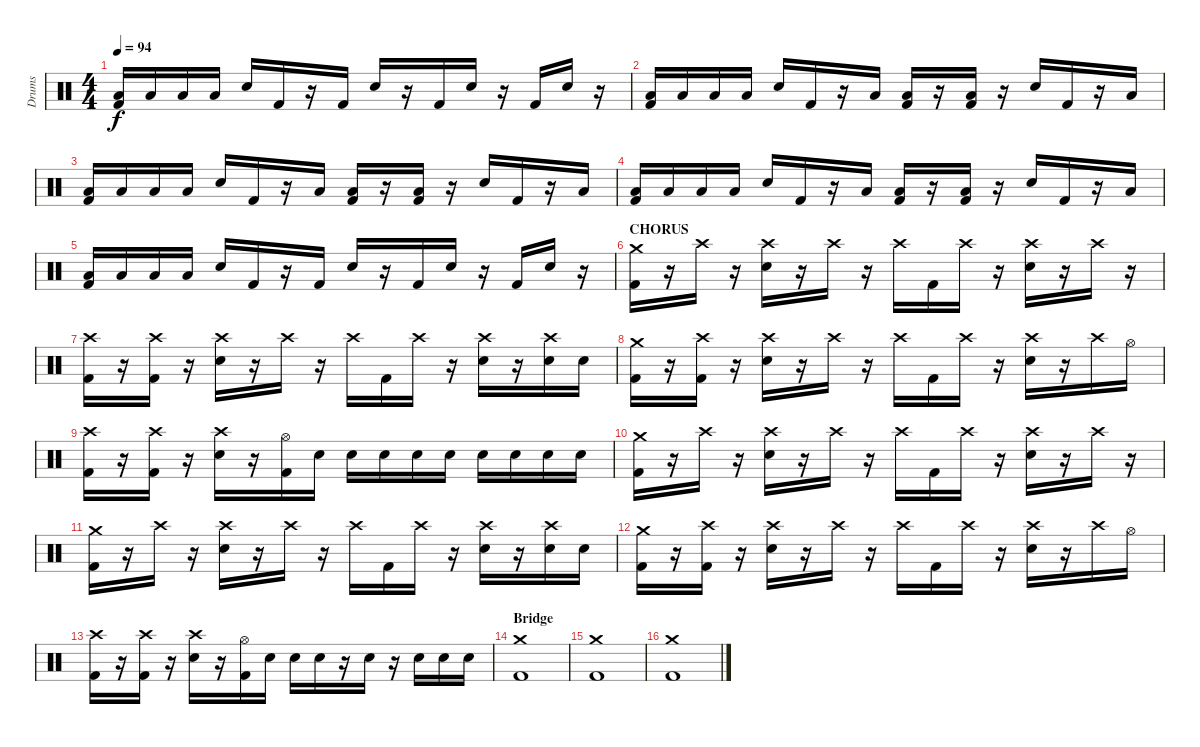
\track ("Drums" "Drums") {instrument percussion}
\staff {score}
\articulation defaults
\ts (4 4)
\tempo 94
\clef neutral
\ks c
("Low Floor Tom (hit)" "Kick (hit) 2").16{dy f} "Low Floor Tom (hit)".16 "Low Floor Tom (hit)".16 "Low Floor Tom (hit)".16 "Snare (hit) 2".16 "Kick (hit) 2".16 r.16 "Kick (hit) 2".16 "Snare (hit) 2".16 r.16 "Kick (hit) 2".16 "Snare (hit) 2".16 r.16 "Kick (hit) 2".16 "Snare (hit) 2".16 r.16 |
("Low Floor Tom (hit)" "Kick (hit) 2").16 "Low Floor Tom (hit)".16 "Low Floor Tom (hit)".16 "Low Floor Tom (hit)".16 "Snare (hit) 2".16 "Kick (hit) 2".16 r.16 "Low Tom (hit)".16 ("Low Floor Tom (hit)" "Kick (hit) 2").16 r.16 ("Low Floor Tom (hit)" "Kick (hit) 2").16 r.16 "Snare (hit) 2".16 "Kick (hit) 2".16 r.16 "Low Tom (hit)".16 |
("Low Floor Tom (hit)" "Kick (hit) 2").16 "Low Floor Tom (hit)".16 "Low Floor Tom (hit)".16 "Low Floor Tom (hit)".16 "Snare (hit) 2".16 "Kick (hit) 2".16 r.16 "Low Tom (hit)".16 ("Low Floor Tom (hit)" "Kick (hit) 2").16 r.16 ("Low Floor Tom (hit)" "Kick (hit) 2").16 r.16 "Snare (hit) 2".16 "Kick (hit) 2".16 r.16 "Low Tom (hit)".16 |
("Low Floor Tom (hit)" "Kick (hit) 2").16 "Low Floor Tom (hit)".16 "Low Floor Tom (hit)".16 "Low Floor Tom (hit)".16 "Snare (hit) 2".16 "Kick (hit) 2".16 r.16 "Low Tom (hit)".16 ("Low Floor Tom (hit)" "Kick (hit) 2").16 r.16 ("Low Floor Tom (hit)" "Kick (hit) 2").16 r.16 "Snare (hit) 2".16 "Kick (hit) 2".16 r.16 "Low Tom (hit)".16 |
("Low Floor Tom (hit)" "Kick (hit) 2").16 "Low Floor Tom (hit)".16 "Low Floor Tom (hit)".16 "Low Floor Tom (hit)".16 "Snare (hit) 2".16 "Kick (hit) 2".16 r.16 "Kick (hit) 2".16 "Snare (hit) 2".16 r.16 "Kick (hit) 2".16 "Snare (hit) 2".16 r.16 "Kick (hit) 2".16 "Snare (hit) 2".16 r.16 |
\section ("" "CHORUS")
("Crash medium (hit)" "Kick (hit) 2").16 r.16 "Crash high (hit)".16 r.16 ("Crash high (hit)" "Snare (hit) 2").16 r.16 "Crash high (hit)".16 r.16 "Crash high (hit)".16 "Kick (hit) 2".16 "Crash high (hit)".16 r.16 ("Crash high (hit)" "Snare (hit) 2").16 r.16 "Crash high (hit)".16 r.16 |
("Crash high (hit)" "Kick (hit) 2").16 r.16 ("Crash high (hit)" "Kick (hit) 2").16 r.16 ("Crash high (hit)" "Snare (hit) 2").16 r.16 "Crash high (hit)".16 r.16 "Crash high (hit)".16 "Kick (hit) 2".16 "Crash high (hit)".16 r.16 ("Crash high (hit)" "Snare (hit) 2").16 r.16 ("Crash high (hit)" "Snare (hit) 2").16 "Snare (hit) 2".16 |
("Crash medium (hit)" "Kick (hit) 2").16 r.16 ("Crash high (hit)" "Kick (hit) 2").16 r.16 ("Crash high (hit)" "Snare (hit) 2").16 r.16 "Crash high (hit)".16 r.16 "Crash high (hit)".16 "Kick (hit) 2".16 "Crash high (hit)".16 r.16 ("Crash high (hit)" "Snare (hit) 2").16 r.16 "Crash high (hit)".16 "Hi-Hat (open)".16 |
("Crash high (hit)" "Kick (hit) 2").16 r.16 ("Crash high (hit)" "Kick (hit) 2").16 r.16 ("Crash high (hit)" "Snare (hit) 2").16 r.16 ("Hi-Hat (open)" "Kick (hit) 2").16 "Snare (hit) 2".16 "Snare (hit) 2".16 "Snare (hit) 2".16 "Snare (hit) 2".16 "Snare (hit) 2".16 "Snare (hit) 2".16 "Snare (hit) 2".16 "Snare (hit) 2".16 "Snare (hit) 2".16 |
("Crash medium (hit)" "Kick (hit) 2").16 r.16 "Crash high (hit)".16 r.16 ("Crash high (hit)" "Snare (hit) 2").16 r.16 "Crash high (hit)".16 r.16 "Crash high (hit)".16 "Kick (hit) 2".16 "Crash high (hit)".16 r.16 ("Crash high (hit)" "Snare (hit) 2").16 r.16 "Crash high (hit)".16 r.16 |
("Crash medium (hit)" "Kick (hit) 2").16 r.16 "Crash high (hit)".16 r.16 ("Crash high (hit)" "Snare (hit) 2").16 r.16 "Crash high (hit)".16 r.16 "Crash high (hit)".16 "Kick (hit) 2".16 "Crash high (hit)".16 r.16 ("Crash high (hit)" "Snare (hit) 2").16 r.16 ("Crash high (hit)" "Snare (hit) 2").16 "Snare (hit) 2".16 |
("Crash medium (hit)" "Kick (hit) 2").16 r.16 ("Crash high (hit)" "Kick (hit) 2").16 r.16 ("Crash high (hit)" "Snare (hit) 2").16 r.16 "Crash high (hit)".16 r.16 "Crash high (hit)".16 "Kick (hit) 2".16 "Crash high (hit)".16 r.16 ("Crash high (hit)" "Snare (hit) 2").16 r.16 "Crash high (hit)".16 "Hi-Hat (open)".16 |
("Crash high (hit)" "Kick (hit) 2").16 r.16 ("Crash high (hit)" "Kick (hit) 2").16 r.16 ("Crash high (hit)" "Snare (hit) 2").16 r.16 ("Hi-Hat (open)" "Kick (hit) 2").16 "Snare (hit) 2".16 "Snare (hit) 2".16 "Snare (hit) 2".16 r.16 "Snare (hit) 2".16 r.16 "Snare (hit) 2".16 "Snare (hit) 2".16 "Snare (hit) 2".16 |
\section ("" "Bridge")
("Crash medium (hit)" "Kick (hit) 2").1 |
("Crash medium (hit)" "Kick (hit) 2").1 |
("Crash medium (hit)" "Kick (hit) 2").1
